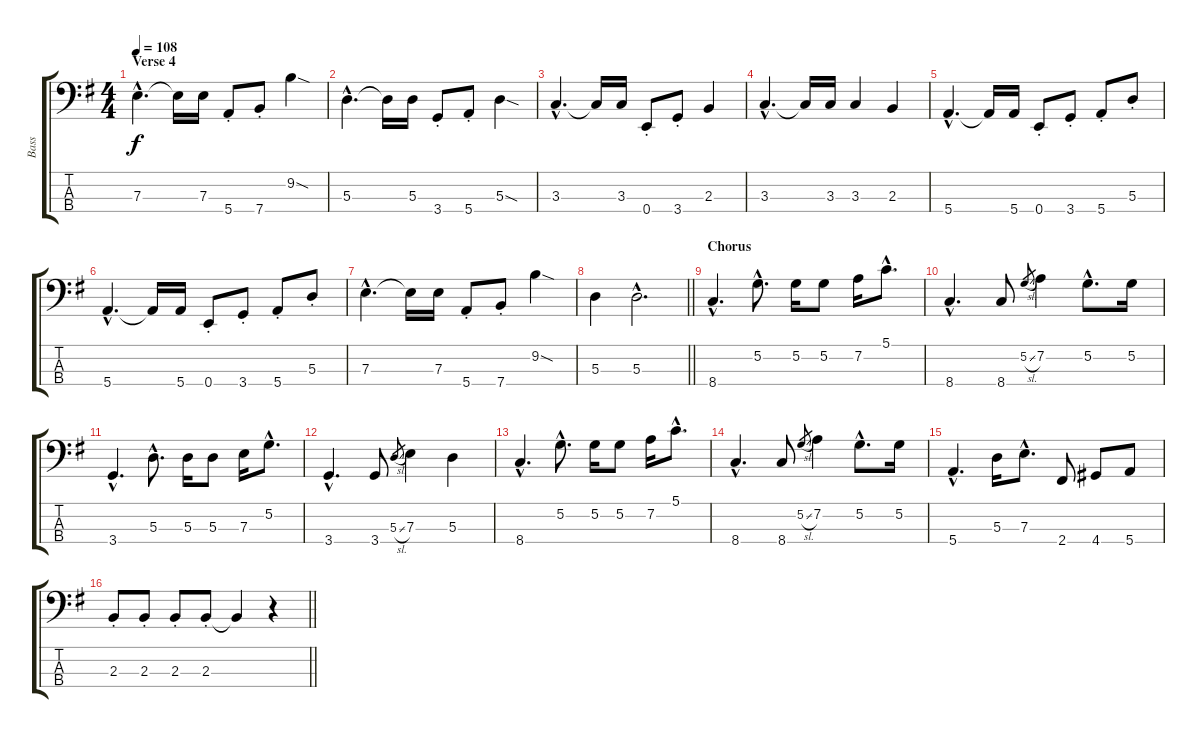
\track ("Bass" "Bass") {instrument electricbasspick}
\staff {score tabs}
\tuning (G2 D2 A1 E1) {hide}
\ts (4 4)
\section ("" "Verse 4")
\tempo 108
\clef f4
\ks g
7.3{hac}.4{d dy f} 7.3{t}.16 7.3.16 5.4{st}.8 7.4{st}.8 9.2{sod}.4 |
5.3{hac}.4{d} 5.3{t}.16 5.3.16 3.4{st}.8 5.4{st}.8 5.3{sod}.4 |
3.3{hac}.4{d} 3.3{t}.16 3.3.16 0.4{st}.8 3.4{st}.8 2.3.4 |
3.3{hac}.4{d} 3.3{t}.16 3.3.16 3.3.4 2.3.4 |
5.4{hac}.4{d} 5.4{t}.16 5.4.16 0.4{st}.8 3.4{st}.8 5.4{st}.8 5.3{st}.8 |
5.4{hac}.4{d} 5.4{t}.16 5.4.16 0.4{st}.8 3.4{st}.8 5.4{st}.8 5.3{st}.8 |
7.3{hac}.4{d} 7.3{t}.16 7.3.16 5.4{st}.8 7.4{st}.8 9.2{sod}.4 |
\barLineRight lightlight
5.3.4 5.3{hac}.2{d} |
\section ("" "Chorus")
8.4{hac}.4{d} 5.2{hac}.8{d} 5.2.16 5.2.8 7.2.16 5.1{hac}.8{d} |
8.4{hac}.4{d} 8.4.8 5.2{sl}.8{gr} 7.2.4 5.2{hac}.8{d} 5.2.16 |
3.4{hac}.4{d} 5.3{hac}.8{d} 5.3.16 5.3.8 7.3.16 5.2{hac}.8{d} |
3.4{hac}.4{d} 3.4.8 5.3{sl}.8{gr} 7.3.4 5.3.4 |
8.4{hac}.4{d} 5.2{hac}.8{d} 5.2.16 5.2.8 7.2.16 5.1{hac}.8{d} |
8.4{hac}.4{d} 8.4.8 5.2{sl}.8{gr} 7.2.4 5.2{hac}.8{d} 5.2.16 |
5.4{hac}.4{d} 5.3.16 7.3{hac}.8{d} 2.4.8 4.4.8 5.4.8 |
\barLineRight lightlight
2.3{st}.8 2.3{st}.8 2.3{st}.8 2.3{st}.8 2.3{t}.4 r.4
